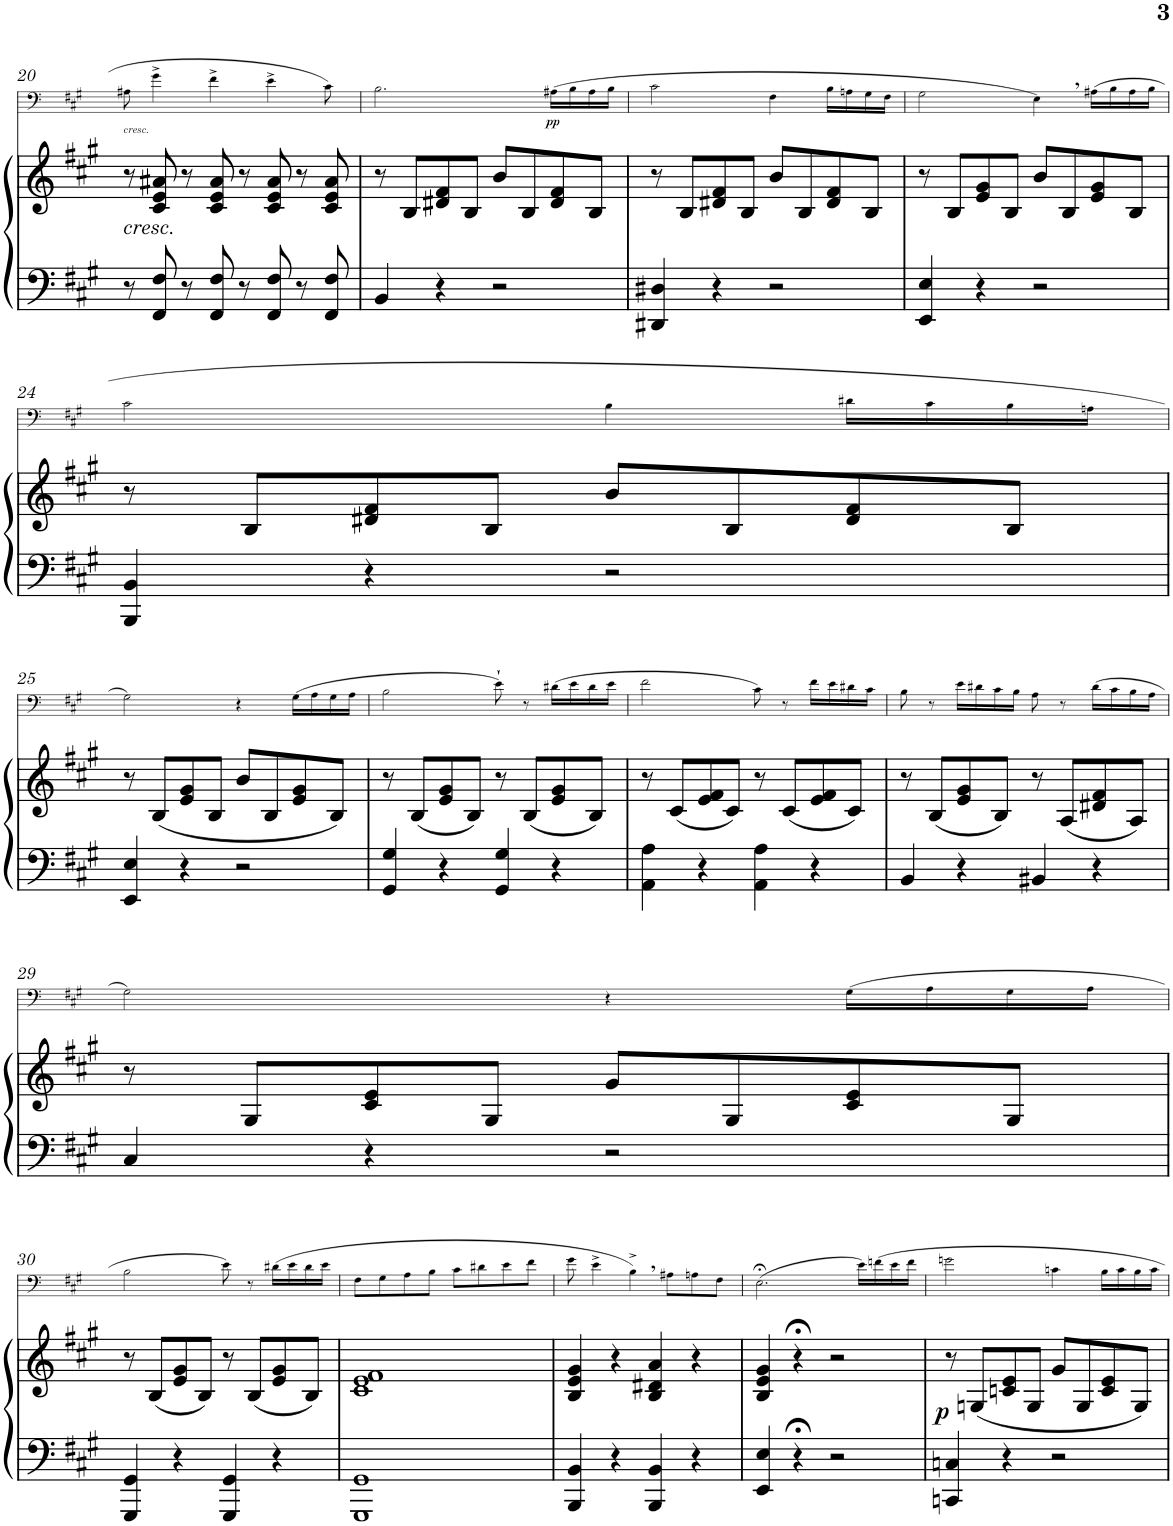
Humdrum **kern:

**kern	**kern	**dynam	**kern	**dynam
*part2	*part2	*part2	*part1	*part1
*staff3	*staff2	*staff2/3	*staff1	*staff1
*I"Piano	*	*	*I"Trombone	*
*I'Pno	*	*	*I'Trb	*
!!LO:PB:g=z
*clefF4	*clefG2	*	*clefF4	*
*k[f#c#g#]	*k[f#c#g#]	*	*k[f#c#g#]	*
*M4/4	*M4/4	*	*M4/4	*
*met(c)	*met(c)	*	*met(c)	*
=20	=20	=20	=20	=20
!	!	!	!LO:TX:b:i:t=cresc.	!
!	!LO:TX:b:i:t=cresc.	!	!	!
8r	8r	.	8A#X\	.
8FF#/ 8F#/	8c#/ 8e/ 8a#X/	.	4g#^\	.
8r	8r	.	.	.
8FF#/ 8F#/	8c#/ 8e/ 8a#/	.	4f#^\	.
8r	8r	.	.	.
8FF#/ 8F#/	8c#/ 8e/ 8a#/	.	4e^\	.
8r	8r	.	.	.
8FF#/ 8F#/	8c#/ 8e/ 8a#/	.	8c#\	.
=21	=21	=21	=21	=21
4BB/	8r	.	2.B\	.
.	8B/L	.	.	.
4r	8d#X/ 8f#/	.	.	.
.	8B/J	.	.	.
2r	8b/L	.	.	.
.	8B/	.	.	.
!	!	!	!	!LO:DY:b
.	8d#/ 8f#/	.	(16A#X\LL	pp
.	.	.	16B\	.
.	8B/J	.	16A#\	.
.	.	.	16B\JJ	.
=22	=22	=22	=22	=22
4DD#X/ 4D#X/	8r	.	2c#\	.
.	8B/L	.	.	.
4r	8d#X/ 8f#/	.	.	.
.	8B/J	.	.	.
2r	8b/L	.	4F#\	.
.	8B/	.	.	.
.	8d#/ 8f#/	.	16B\LL	.
.	.	.	16An\	.
.	8B/J	.	16G#\	.
.	.	.	16F#\JJ	.
=23	=23	=23	=23	=23
4EE/ 4E/	8r	.	2G#\	.
.	8B/L	.	.	.
4r	8e/ 8g#/	.	.	.
.	8B/J	.	.	.
2r	8b/L	.	4E,\)	.
.	8B/	.	.	.
.	8e/ 8g#/	.	(16A#X\LL	.
.	.	.	16B\	.
.	8B/J	.	16A#\	.
.	.	.	16B\JJ	.
!!LO:LB:g=z
=24	=24	=24	=24	=24
4BBB/ 4BB/	8r	.	2c#\	.
.	8B/L	.	.	.
4r	8d#X/ 8f#/	.	.	.
.	8B/J	.	.	.
2r	8b/L	.	4B\	.
.	8B/	.	.	.
.	8d#/ 8f#/	.	16d#X\LL	.
.	.	.	16c#\	.
.	8B/J	.	16B\	.
.	.	.	16An\JJ	.
!!LO:LB:g=z
=25	=25	=25	=25	=25
4EE/ 4E/	8r	.	2G#\)	.
.	(8B/L	.	.	.
4r	8e/ 8g#/	.	.	.
.	8B/J	.	.	.
2r	8b/L	.	4r	.
.	8B/	.	.	.
.	8e/ 8g#/	.	(16G#\LL	.
.	.	.	16A\	.
.	8B/J)	.	16G#\	.
.	.	.	16A\JJ	.
=26	=26	=26	=26	=26
4GG#/ 4G#/	8r	.	2B\	.
.	(8B/L	.	.	.
4r	8e/ 8g#/	.	.	.
.	8B/J)	.	.	.
4GG#/ 4G#/	8r	.	8e`\)	.
.	(8B/L	.	8r	.
4r	8e/ 8g#/	.	(16d#X\LL	.
.	.	.	16e\	.
.	8B/J)	.	16d#\	.
.	.	.	16e\JJ	.
=27	=27	=27	=27	=27
4AA\ 4A\	8r	.	2f#\	.
.	(8c#/L	.	.	.
4r	8e/ 8f#/	.	.	.
.	8c#/J)	.	.	.
4AA\ 4A\	8r	.	8c#\)	.
.	(8c#/L	.	8r	.
4r	8e/ 8f#/	.	16f#\LL	.
.	.	.	16e\	.
.	8c#/J)	.	16d#X\	.
.	.	.	16c#\JJ	.
=28	=28	=28	=28	=28
4BB/	8r	.	8B\	.
.	(8B/L	.	8r	.
4r	8e/ 8g#/	.	16e\LL	.
.	.	.	16d#X\	.
.	8B/J)	.	16c#\	.
.	.	.	16B\JJ	.
4BB#X/	8r	.	8A\	.
.	(8A/L	.	8r	.
4r	8d#X/ 8f#/	.	(16d#\LL	.
.	.	.	16c#\	.
.	8A/J)	.	16B\	.
.	.	.	16A\JJ	.
!!LO:LB:g=z
=29	=29	=29	=29	=29
4C#/	8r	.	2G#\)	.
.	8G#/L	.	.	.
4r	8c#/ 8e/	.	.	.
.	8G#/J	.	.	.
2r	8g#/L	.	4r	.
.	8G#/	.	.	.
.	8c#/ 8e/	.	(16G#\LL	.
.	.	.	16A\	.
.	8G#/J	.	16G#\	.
.	.	.	16A\JJ	.
!!LO:LB:g=z
=30	=30	=30	=30	=30
4GGG#/ 4GG#/	8r	.	2B\	.
.	(8B/L	.	.	.
4r	8e/ 8g#/	.	.	.
.	8B/J)	.	.	.
4GGG#/ 4GG#/	8r	.	8e\)	.
.	(8B/L	.	8r	.
4r	8e/ 8g#/	.	(16d#X\LL	.
.	.	.	16e\	.
.	8B/J)	.	16d#\	.
.	.	.	16e\JJ	.
=31	=31	=31	=31	=31
1GGG# 1GG#	1c# 1e 1f#	.	8F#\L	.
.	.	.	8G#\	.
.	.	.	8A\	.
.	.	.	8B\J	.
.	.	.	8c#\L	.
.	.	.	8d#X\	.
.	.	.	8e\	.
.	.	.	8f#\J	.
=32	=32	=32	=32	=32
4BBB/ 4BB/	4B/ 4e/ 4g#/	.	8g#\	.
.	.	.	4e^\	.
4r	4r	.	.	.
.	.	.	4B^,\)	.
4BBB/ 4BB/	4B/ 4d#X/ 4a/	.	.	.
.	.	.	8A#X\L	.
4r	4r	.	8An\	.
.	.	.	8F#\J	.
=33	=33	=33	=33	=33
4EE/ 4E/	4B/ 4e/ 4g#/	.	(2.E;<\	.
4r;<	4r;<	.	.	.
2r	2r	.	.	.
.	.	.	16e\LL)	.
.	.	.	16fn\	.
.	.	.	16e\	.
.	.	.	16f\JJ	.
=34	=34	=34	=34	=34
!	!	!LO:DY:b	!	!
4CCn/ 4Cn/	8r	p	2gn\	.
.	(8Gn/L	.	.	.
4r	8cn/ 8e/	.	.	.
.	8G/J	.	.	.
2r	8g#/L	.	4cn\	.
.	8G/	.	.	.
.	8c/ 8e/	.	16B\LL	.
.	.	.	16c\	.
.	8G/J)	.	16B\	.
.	.	.	16c\JJ	.
=	=	=	=	=
*-	*-	*-	*-	*-
